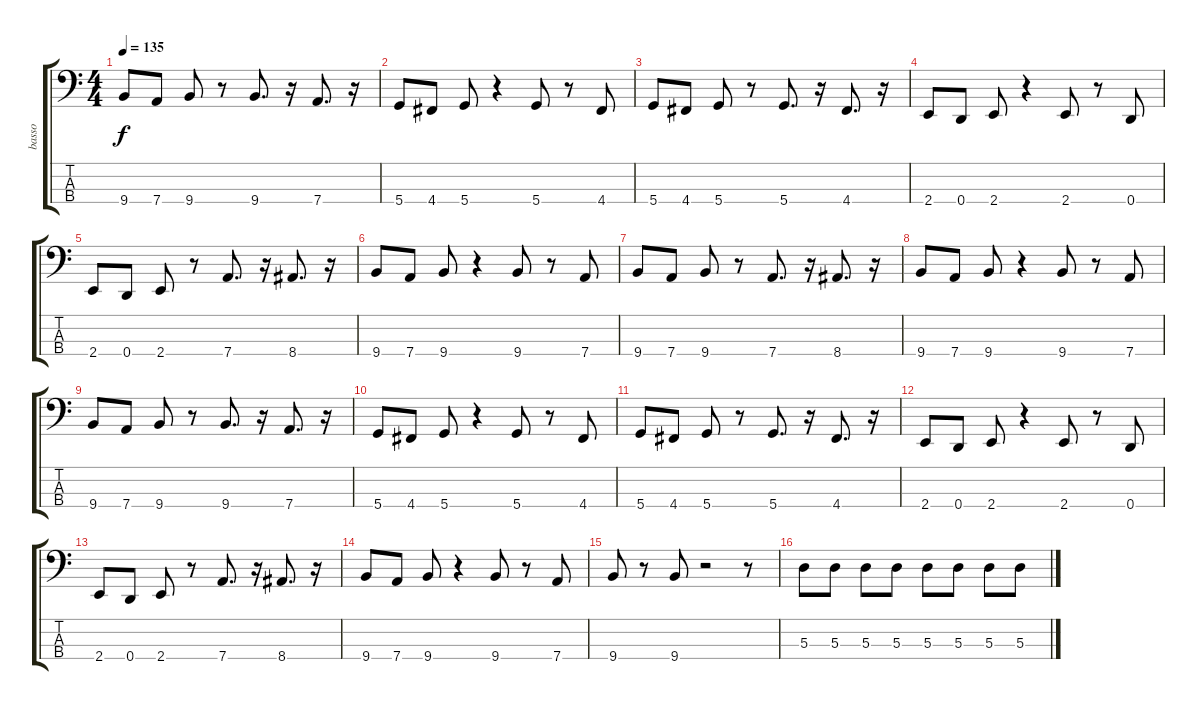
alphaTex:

\track ("basso" "basso") {instrument electricbassfinger}
\staff {score tabs}
\tuning (G2 D2 A1 D1) {hide}
\ts (4 4)
\tempo 135
\clef f4
\ks c
9.4.8{dy f} 7.4.8 9.4.8 r.8 9.4.8{d} r.16 7.4.8{d} r.16 |
5.4.8 4.4.8 5.4.8 r.4 5.4.8 r.8 4.4.8 |
5.4.8 4.4.8 5.4.8 r.8 5.4.8{d} r.16 4.4.8{d} r.16 |
2.4.8 0.4.8 2.4.8 r.4 2.4.8 r.8 0.4.8 |
2.4.8 0.4.8 2.4.8 r.8 7.4.8{d} r.16 8.4.8{d} r.16 |
9.4.8 7.4.8 9.4.8 r.4 9.4.8 r.8 7.4.8 |
9.4.8 7.4.8 9.4.8 r.8 7.4.8{d} r.16 8.4.8{d} r.16 |
9.4.8 7.4.8 9.4.8 r.4 9.4.8 r.8 7.4.8 |
9.4.8 7.4.8 9.4.8 r.8 9.4.8{d} r.16 7.4.8{d} r.16 |
5.4.8 4.4.8 5.4.8 r.4 5.4.8 r.8 4.4.8 |
5.4.8 4.4.8 5.4.8 r.8 5.4.8{d} r.16 4.4.8{d} r.16 |
2.4.8 0.4.8 2.4.8 r.4 2.4.8 r.8 0.4.8 |
2.4.8 0.4.8 2.4.8 r.8 7.4.8{d} r.16 8.4.8{d} r.16 |
9.4.8 7.4.8 9.4.8 r.4 9.4.8 r.8 7.4.8 |
9.4.8 r.8 9.4.8 r.2 r.8 |
5.3.8 5.3.8 5.3.8 5.3.8 5.3.8 5.3.8 5.3.8 5.3.8
